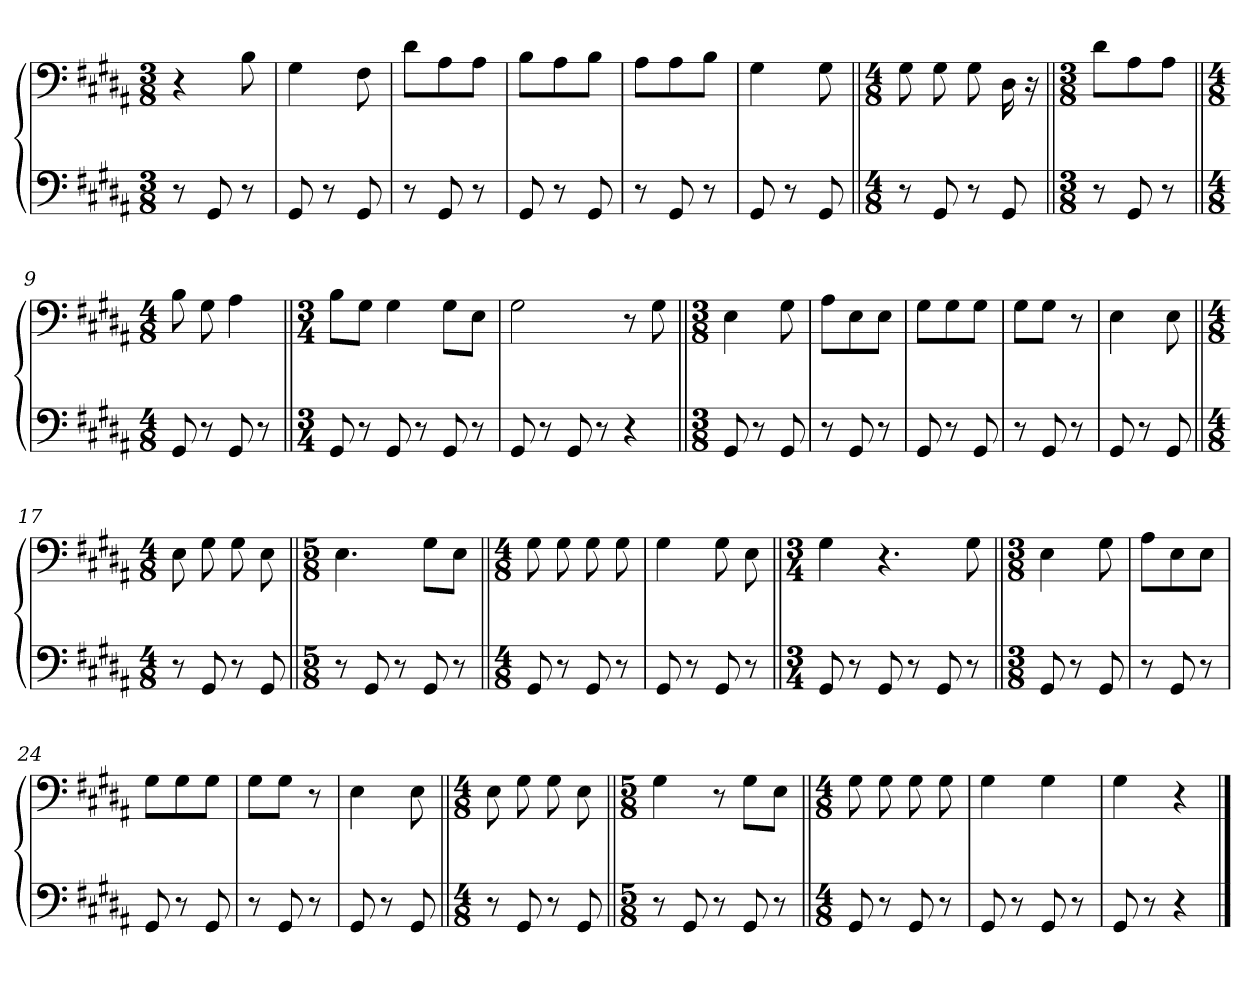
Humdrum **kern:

**kern	**kern
*part1	*part1
*staff2	*staff1
*clefF4	*clefF4
*k[f#c#g#d#a#]	*k[f#c#g#d#a#]
*M3/8	*M3/8
=1	=1
8r	4r
8GG#/	.
8r	8B\
=2	=2
8GG#/	4G#\
8r	.
8GG#/	8F#\
=3	=3
8r	8d#\L
8GG#/	8A#\
8r	8A#\J
=4	=4
8GG#/	8B\L
8r	8A#\
8GG#/	8B\J
=5	=5
8r	8A#\L
8GG#/	8A#\
8r	8B\J
=6	=6
8GG#/	4G#\
8r	.
8GG#/	8G#\
=7||	=7||
*M4/8	*M4/8
8r	8G#\
8GG#/	8G#\
8r	8G#\
8GG#/	16D#\
.	16r
=8||	=8||
*M3/8	*M3/8
8r	8d#\L
8GG#/	8A#\
8r	8A#\J
=9||	=9||
*M4/8	*M4/8
8GG#/	8B\
8r	8G#\
8GG#/	4A#\
8r	.
=10||	=10||
*M3/4	*M3/4
8GG#/	8B\L
8r	8G#\J
8GG#/	4G#\
8r	.
8GG#/	8G#\L
8r	8E\J
=11	=11
8GG#/	2G#\
8r	.
8GG#/	.
8r	.
4r	8r
.	8G#\
=12||	=12||
*M3/8	*M3/8
8GG#/	4E\
8r	.
8GG#/	8G#\
=13	=13
8r	8A#\L
8GG#/	8E\
8r	8E\J
=14	=14
8GG#/	8G#\L
8r	8G#\
8GG#/	8G#\J
=15	=15
8r	8G#\L
8GG#/	8G#\J
8r	8r
=16	=16
8GG#/	4E\
8r	.
8GG#/	8E\
=17||	=17||
*M4/8	*M4/8
8r	8E\
8GG#/	8G#\
8r	8G#\
8GG#/	8E\
=18||	=18||
*M5/8	*M5/8
8r	4.E\
8GG#/	.
8r	.
8GG#/	8G#\L
8r	8E\J
=19||	=19||
*M4/8	*M4/8
8GG#/	8G#\
8r	8G#\
8GG#/	8G#\
8r	8G#\
=20	=20
8GG#/	4G#\
8r	.
8GG#/	8G#\
8r	8E\
=21||	=21||
*M3/4	*M3/4
8GG#/	4G#\
8r	.
8GG#/	4.r
8r	.
8GG#/	.
8r	8G#\
=22||	=22||
*M3/8	*M3/8
8GG#/	4E\
8r	.
8GG#/	8G#\
=23	=23
8r	8A#\L
8GG#/	8E\
8r	8E\J
=24	=24
8GG#/	8G#\L
8r	8G#\
8GG#/	8G#\J
=25	=25
8r	8G#\L
8GG#/	8G#\J
8r	8r
=26	=26
8GG#/	4E\
8r	.
8GG#/	8E\
=27||	=27||
*M4/8	*M4/8
8r	8E\
8GG#/	8G#\
8r	8G#\
8GG#/	8E\
=28||	=28||
*M5/8	*M5/8
8r	4G#\
8GG#/	.
8r	8r
8GG#/	8G#\L
8r	8E\J
=29||	=29||
*M4/8	*M4/8
8GG#/	8G#\
8r	8G#\
8GG#/	8G#\
8r	8G#\
=30	=30
8GG#/	4G#\
8r	.
8GG#/	4G#\
8r	.
=31	=31
8GG#/	4G#\
8r	.
4r	4r
==	==
*-	*-
